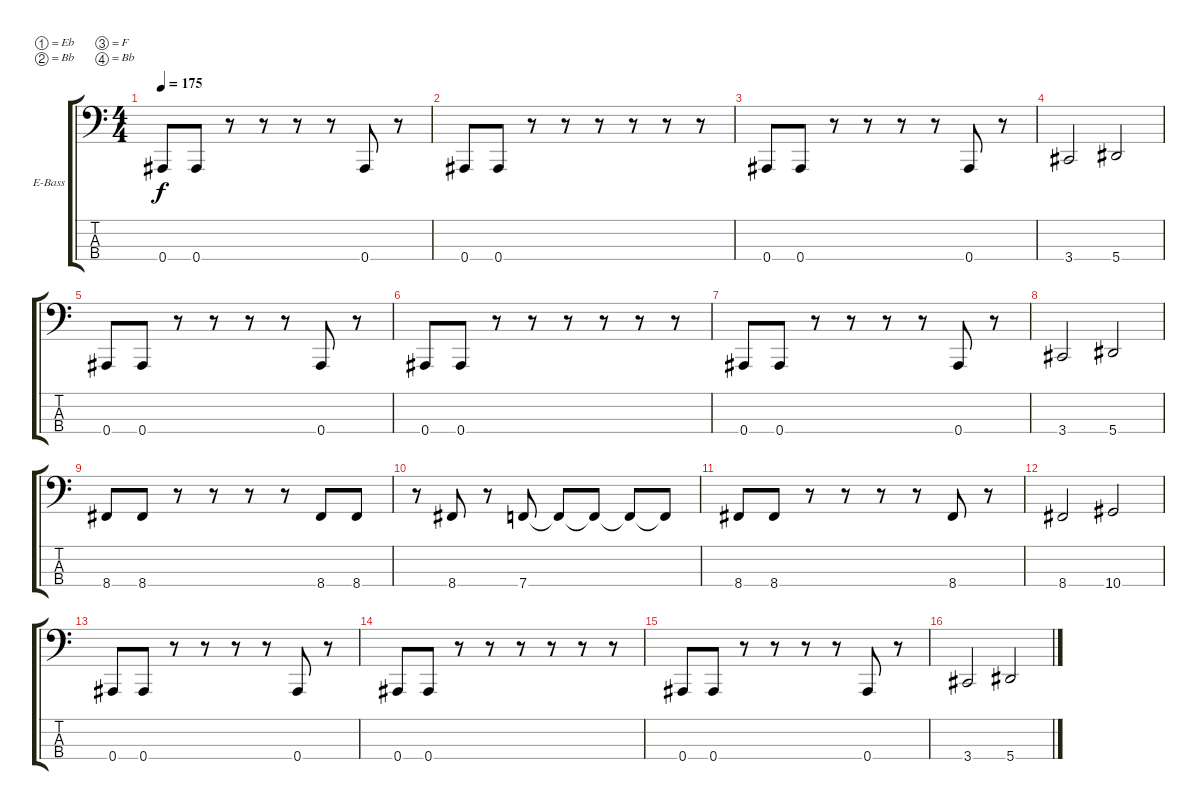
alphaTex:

\bracketExtendMode groupsimilarinstruments
\firstSystemTrackNameOrientation horizontal
\otherSystemsTrackNameOrientation horizontal
\track ("Piste 5" "E-Bass") {instrument electricbasspick}
\staff {score tabs}
\tuning (Eb2 Bb1 F1 Bb0)
\ts (4 4)
\tempo 175
\clef f4
\ks c
0.4.8{dy f instrument electricbasspick} 0.4.8 r.8 r.8 r.8 r.8 0.4.8 r.8 |
0.4.8 0.4.8 r.8 r.8 r.8 r.8 r.8 r.8 |
0.4.8 0.4.8 r.8 r.8 r.8 r.8 0.4.8 r.8 |
3.4.2 5.4.2 |
0.4.8 0.4.8 r.8 r.8 r.8 r.8 0.4.8 r.8 |
0.4.8 0.4.8 r.8 r.8 r.8 r.8 r.8 r.8 |
0.4.8 0.4.8 r.8 r.8 r.8 r.8 0.4.8 r.8 |
3.4.2 5.4.2 |
8.4.8 8.4.8 r.8 r.8 r.8 r.8 8.4.8 8.4.8 |
r.8 8.4.8 r.8 7.4.8 7.4{t}.8 7.4{t}.8 7.4{t}.8 7.4{t}.8 |
8.4.8 8.4.8 r.8 r.8 r.8 r.8 8.4.8 r.8 |
8.4.2 10.4.2 |
0.4.8 0.4.8 r.8 r.8 r.8 r.8 0.4.8 r.8 |
0.4.8 0.4.8 r.8 r.8 r.8 r.8 r.8 r.8 |
0.4.8 0.4.8 r.8 r.8 r.8 r.8 0.4.8 r.8 |
3.4.2 5.4.2
